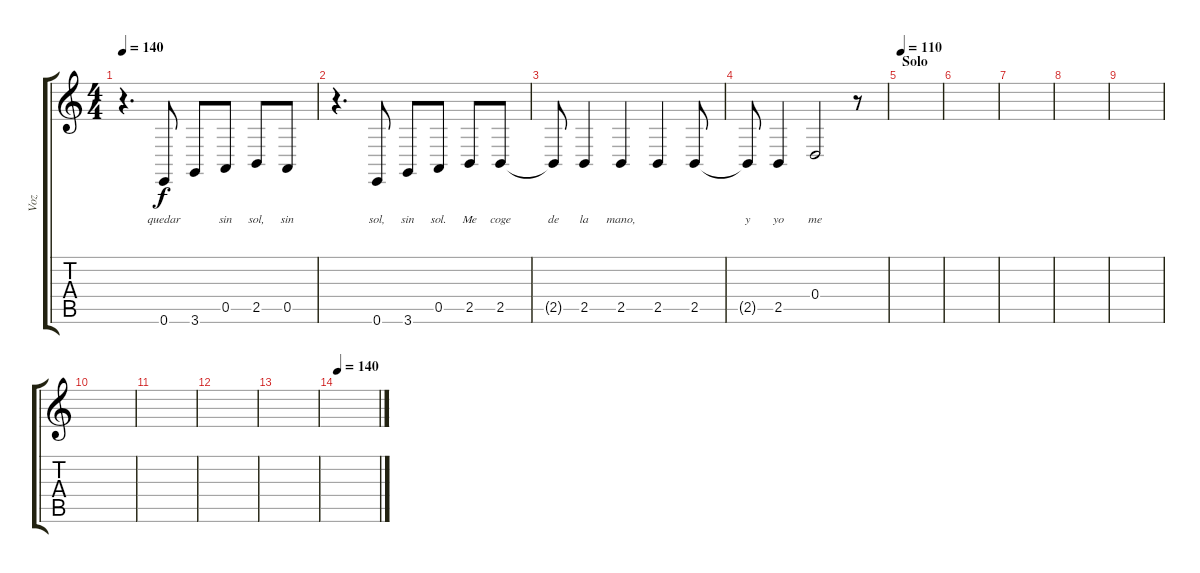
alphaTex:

\track ("Voz" "Voz") {instrument altosax}
\staff {score tabs}
\tuning (E4 B3 G3 D3 A2 E2) {hide}
\ts (4 4)
\tempo 140
\clef g2
\ks c
r.4{d dy f} 0.6.8{lyrics (0 "") lyrics (1 "quedar") lyrics (2 "") lyrics (3 "") lyrics (4 "")} 3.6.8{lyrics (0 "") lyrics (1 "") lyrics (2 "") lyrics (3 "") lyrics (4 "")} 0.5.8{lyrics (0 "") lyrics (1 "sin") lyrics (2 "") lyrics (3 "") lyrics (4 "")} 2.5.8{lyrics (0 "") lyrics (1 "sol,") lyrics (2 "") lyrics (3 "") lyrics (4 "")} 0.5.8{lyrics (0 "") lyrics (1 "sin") lyrics (2 "") lyrics (3 "") lyrics (4 "")} |
r.4{d} 0.6.8{lyrics (0 "") lyrics (1 "sol,") lyrics (2 "") lyrics (3 "") lyrics (4 "")} 3.6.8{lyrics (0 "") lyrics (1 "sin") lyrics (2 "") lyrics (3 "") lyrics (4 "")} 0.5.8{lyrics (0 "") lyrics (1 "sol.") lyrics (2 "") lyrics (3 "") lyrics (4 "")} 2.5.8{lyrics (0 "") lyrics (1 "Me") lyrics (2 "") lyrics (3 "") lyrics (4 "")} 2.5.8{lyrics (0 "") lyrics (1 "coge") lyrics (2 "") lyrics (3 "") lyrics (4 "")} |
2.5{t}.8{lyrics (0 "") lyrics (1 "de") lyrics (2 "") lyrics (3 "") lyrics (4 "")} 2.5.4{lyrics (0 "") lyrics (1 "la") lyrics (2 "") lyrics (3 "") lyrics (4 "")} 2.5.4{lyrics (0 "") lyrics (1 "mano,") lyrics (2 "") lyrics (3 "") lyrics (4 "")} 2.5.4{lyrics (0 "") lyrics (1 "") lyrics (2 "") lyrics (3 "") lyrics (4 "")} 2.5.8{lyrics (0 "") lyrics (1 "") lyrics (2 "") lyrics (3 "") lyrics (4 "")} |
2.5{t}.8{lyrics (0 "") lyrics (1 "y") lyrics (2 "") lyrics (3 "") lyrics (4 "")} 2.5.4{lyrics (0 "") lyrics (1 "yo") lyrics (2 "") lyrics (3 "") lyrics (4 "")} 0.4.2{lyrics (0 "") lyrics (1 "me") lyrics (2 "") lyrics (3 "") lyrics (4 "")} r.8 |
\section ("" "Solo")
\tempo 110
|
|
|
|
|
|
|
|
|
\tempo 140
